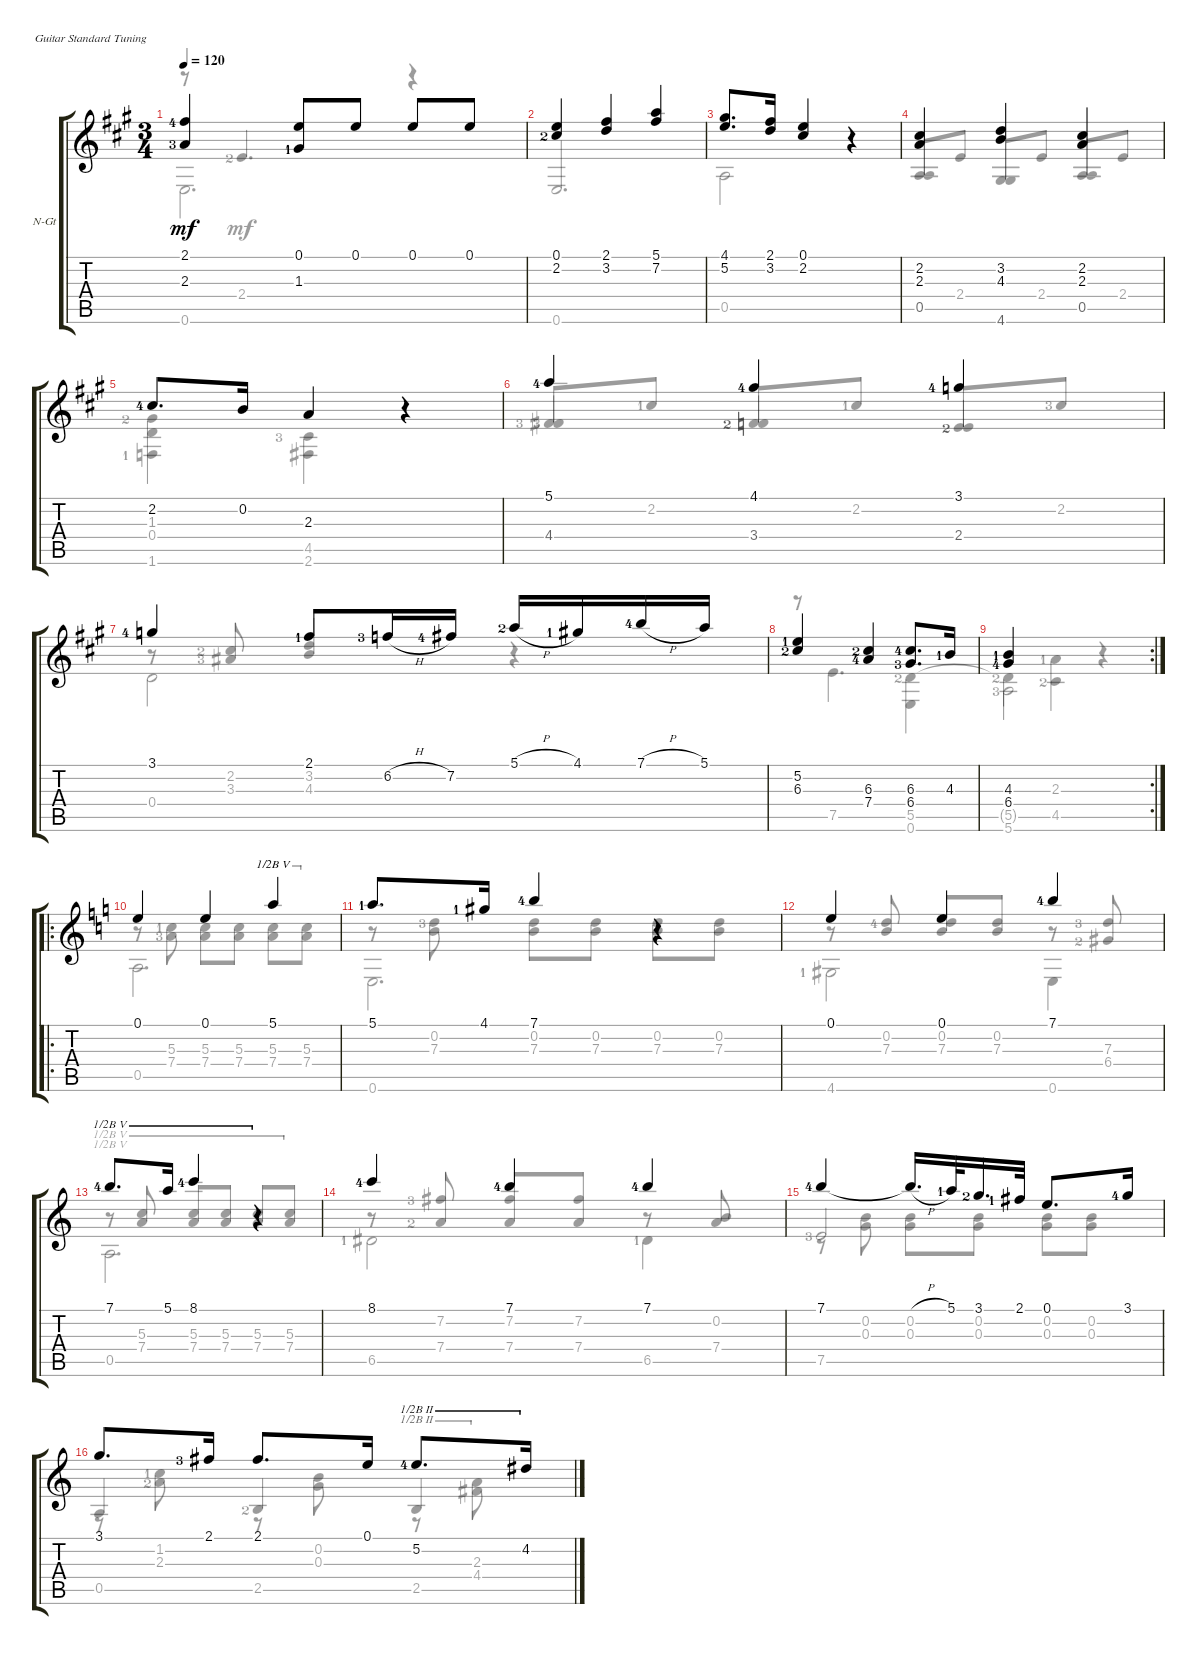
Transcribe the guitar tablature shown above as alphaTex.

\defaultSystemsLayout 4
\bracketExtendMode groupsimilarinstruments
\firstSystemTrackNameOrientation horizontal
\otherSystemsTrackNameOrientation horizontal
\track ("Nylon Guitar" "N-Gt") {instrument acousticguitarnylon}
\staff {score tabs}
\tuning (E4 B3 G3 D3 A2 E2)
\voice
\ts (3 4)
\tempo 120
\clef g2
\ks a
(2.1{lf 5} 2.3{lf 4}).4{dy mf} (1.3{lf 2} 0.1).8 0.1.8 0.1.8 0.1.8 |
(0.1 2.2{lf 3}).4 (3.2 2.1).4 (5.1 7.2).4 |
(4.1 5.2).8{d} (3.2 2.1).16 (2.2 0.1).4 r.4 |
(2.2 2.3).4 (4.3 3.2).4 (2.2 2.3).4 |
2.2{lf 5}.8{d} 0.2.16 2.3.4 r.4 |
5.1{lf 5}.4 4.1{lf 5}.4 3.1{lf 5}.4 |
3.1{lf 5}.4 2.1{lf 2}.8 6.2{h lf 4}.16 7.2{lf 5}.16 5.1{h lf 3}.16 4.1{lf 2}.16 7.1{h lf 5}.16 5.1.16 |
(5.2{lf 2} 6.3{lf 3}).4 (6.3{lf 3} 7.4{lf 5}).4 (6.3{lf 5} 6.4{lf 4}).8{d} 4.3{lf 2}.16 |
\rc 2
(4.3{lf 2} 6.4{lf 5}).4 |
\ro
\ks aminor
0.1.4 0.1.4 5.1.4{barre (5 half)} |
5.1{lf 2}.8{d} 4.1{lf 2}.16 7.1{lf 5}.4 r.4 |
0.1.4 0.1.4 7.1{lf 5}.4 |
7.1{lf 5}.8{d barre (5 half)} 5.1.16{barre (5 half)} 8.1{lf 5}.4{barre (5 half)} r.4{barre (5 half)} |
8.1{lf 5}.4 7.1{lf 5}.4 7.1{lf 5}.4 |
7.1{lf 5}.4 7.1{h t}.16{d} 5.1{lf 2}.32 3.1{lf 3}.16{d} 2.1{lf 2}.32 0.1.8{d} 3.1{lf 5}.16 |
3.1.8{d} 2.1{lf 4}.16 2.1.8{d} 0.1.16 5.2{lf 5}.8{d barre (2 half)} 4.2.16{barre (2 half)}
\voice
\clef g2
\ottava regular
\simile none
\ks a
r.8{dy mf} 2.4{lf 3}.4{d beam invert} r.4 |
|
0.5.2 |
0.5.4{beam invert} 4.6.4{beam invert} 0.5.4{beam invert} |
(1.3{lf 3} 0.4 1.6{lf 2}).4 (2.6 4.5{lf 4}).4 r.4 |
4.4{lf 4}.4{beam invert} 3.4{lf 3}.4{beam invert} 2.4{lf 3}.4{beam invert} |
r.8{beam invert} (3.3{lf 4} 2.2{lf 3}).8{beam invert} (3.2 4.3).4{beam invert} r.4{beam invert} |
r.8 7.5.4{d} (0.6 5.5{lf 3}).4 |
5.5{t lf 3}.4 (4.5{lf 3} 2.3{lf 2}).4 r.4 |
\ks aminor
r.8 (5.3{lf 2} 7.4{lf 4}).8 (7.4 5.3).8 (5.3 7.4).8 (7.4 5.3).8{barre (5 half)} (5.3 7.4).8{barre (5 half)} |
r.8 (0.2 7.3{lf 4}).8 (7.3 0.2).8 (0.2 7.3).8 (7.3 0.2).8 (0.2 7.3).8 |
r.8{beam invert} (7.3{lf 5} 0.2).8{beam invert} (0.2 7.3).8{beam invert} (7.3 0.2).8 r.8{beam invert} (7.3{lf 4} 6.4{lf 3}).8{beam invert} |
r.8{barre (5 half) beam invert} (5.3 7.4).8{barre (5 half) beam invert} (7.4 5.3).8{barre (5 half) beam invert} (5.3 7.4).8{barre (5 half)} (7.4 5.3).8{barre (5 half) beam invert} (5.3 7.4).8{barre (5 half)} |
r.8{beam invert} (7.2{lf 4} 7.4{lf 3}).8{beam invert} (7.4 7.2).8{beam invert} (7.2 7.4).8 r.8{beam invert} (7.4 0.2).8{beam invert} |
7.5{lf 4}.2{beam invert} |
0.5.4{beam invert} 2.5{lf 3}.4{beam invert} 2.5.4{barre (2 half) beam invert}
\voice
\clef g2
\ottava regular
\simile none
\ks a
0.6.2{d dy mf} |
0.6.2{d beam invert} |
|
0.5.8{beam invert} 2.4.8 4.6.8{beam invert} 2.4.8 0.5.8{beam invert} 2.4.8 |
|
4.4{lf 4}.8{beam invert} 2.2{lf 2}.8 3.4{lf 3}.8{beam invert} 2.2{lf 2}.8 2.4{lf 3}.8{beam invert} 2.2{lf 4}.8 |
0.4.2 r.4 |
|
5.6{lf 4}.2 |
\ks aminor
0.5.2{d} |
0.6.2{d} |
4.6{lf 2}.2 0.6.4 |
0.5.2{d barre (5 half)} |
6.5{lf 2}.2 6.5{lf 2}.4 |
r.8 (0.2 0.3).8 (0.2 0.3).8 (0.3 0.2).8 (0.2 0.3).8 (0.3 0.2).8 |
r.8 (1.2{lf 2} 2.3{lf 3}).8 r.8 (0.3 0.2).8 r.8{barre (2 half)} (2.3 4.4).8{barre (2 half)}
